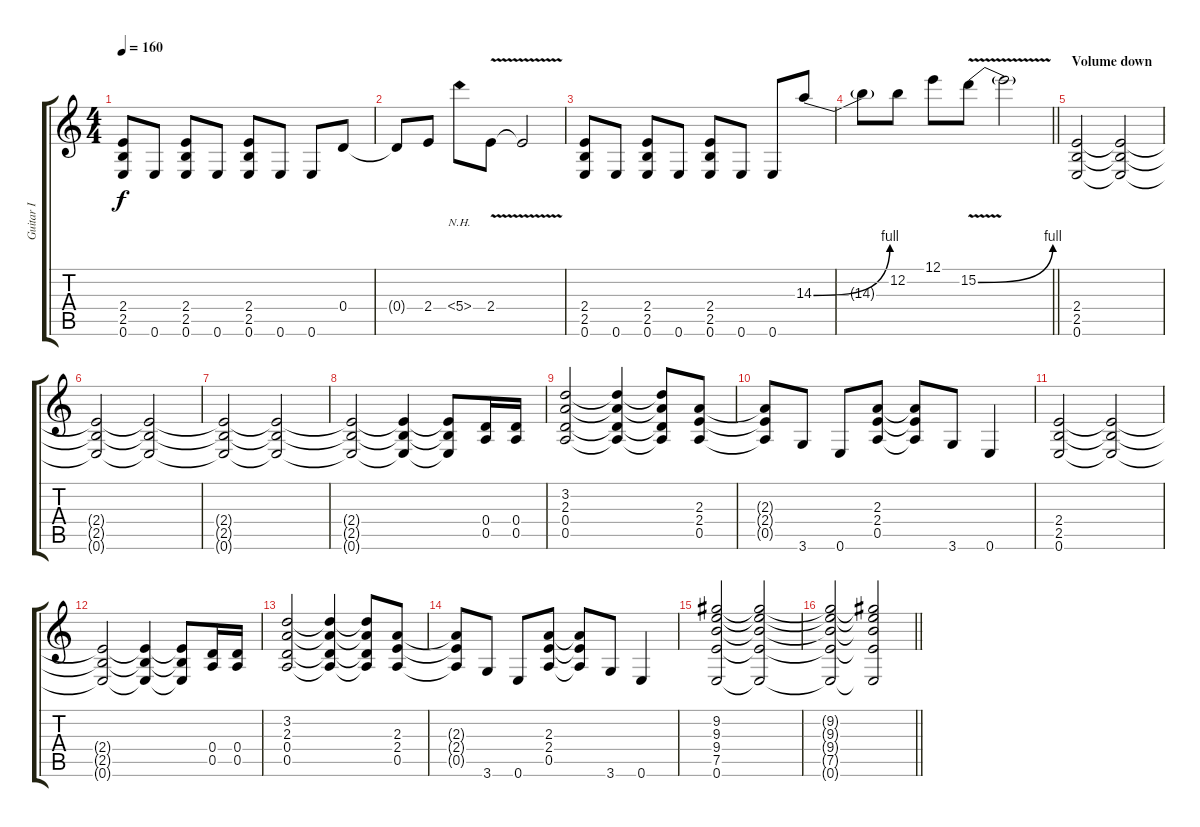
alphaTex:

\track ("Guitar I" "Guitar I") {instrument overdrivenguitar}
\staff {score tabs}
\tuning (E4 B3 G3 D3 A2 E2) {hide}
\ts (4 4)
\tempo 160
\clef g2
\ks c
(2.4 2.5 0.6).8{dy f} 0.6.8 (2.4 2.5 0.6).8 0.6.8 (2.4 2.5 0.6).8 0.6.8 0.6.8 0.4.8 |
0.4{t}.8 2.4.8 5.4{nh}.8 2.4{v}.8 2.4{t}.2 |
(2.4 2.5 0.6).8 0.6.8 (2.4 2.5 0.6).8 0.6.8 (2.4 2.5 0.6).8 0.6.8 0.6.8 14.3{be (bend 0 0 60 4)}.8 |
\barLineRight lightlight
14.3{t}.8 12.2.8 12.1.8 15.2{be (bend 0 0 60 4) v}.8 15.2{t}.2 |
\section ("" "Volume down")
(2.4 2.5 0.6).2 (2.4{t} 2.5{t} 0.6{t}).2 |
(2.4{t} 2.5{t} 0.6{t}).2 (2.4{t} 2.5{t} 0.6{t}).2 |
(2.4{t} 2.5{t} 0.6{t}).2 (2.4{t} 2.5{t} 0.6{t}).2 |
(2.4{t} 2.5{t} 0.6{t}).2 (2.4{t} 2.5{t} 0.6{t}).4 (2.4{t} 2.5{t} 0.6{t}).8 (0.4 0.5).16 (0.4 0.5).16 |
(3.2 2.3 0.4 0.5).2 (3.2{t} 2.3{t} 0.4{t} 0.5{t}).4 (3.2{t} 2.3{t} 0.4{t} 0.5{t}).8 (2.3 2.4 0.5).8 |
(2.3{t} 2.4{t} 0.5{t}).8 3.6.8 0.6.8 (2.3 2.4 0.5).8 (2.3{t} 2.4{t} 0.5{t}).8 3.6.8 0.6.4 |
(2.4 2.5 0.6).2 (2.4{t} 2.5{t} 0.6{t}).2 |
(2.4{t} 2.5{t} 0.6{t}).2 (2.4{t} 2.5{t} 0.6{t}).4 (2.4{t} 2.5{t} 0.6{t}).8 (0.4 0.5).16 (0.4 0.5).16 |
(3.2 2.3 0.4 0.5).2 (3.2{t} 2.3{t} 0.4{t} 0.5{t}).4 (3.2{t} 2.3{t} 0.4{t} 0.5{t}).8 (2.3 2.4 0.5).8 |
(2.3{t} 2.4{t} 0.5{t}).8 3.6.8 0.6.8 (2.3 2.4 0.5).8 (2.3{t} 2.4{t} 0.5{t}).8 3.6.8 0.6.4 |
(9.2 9.3 9.4 7.5 0.6).2 (9.2{t} 9.3{t} 9.4{t} 7.5{t} 0.6{t}).2 |
\barLineRight lightlight
(9.2{t} 9.3{t} 9.4{t} 7.5{t} 0.6{t}).2 (9.2{t} 9.3{t} 9.4{t} 7.5{t} 0.6{t}).2
